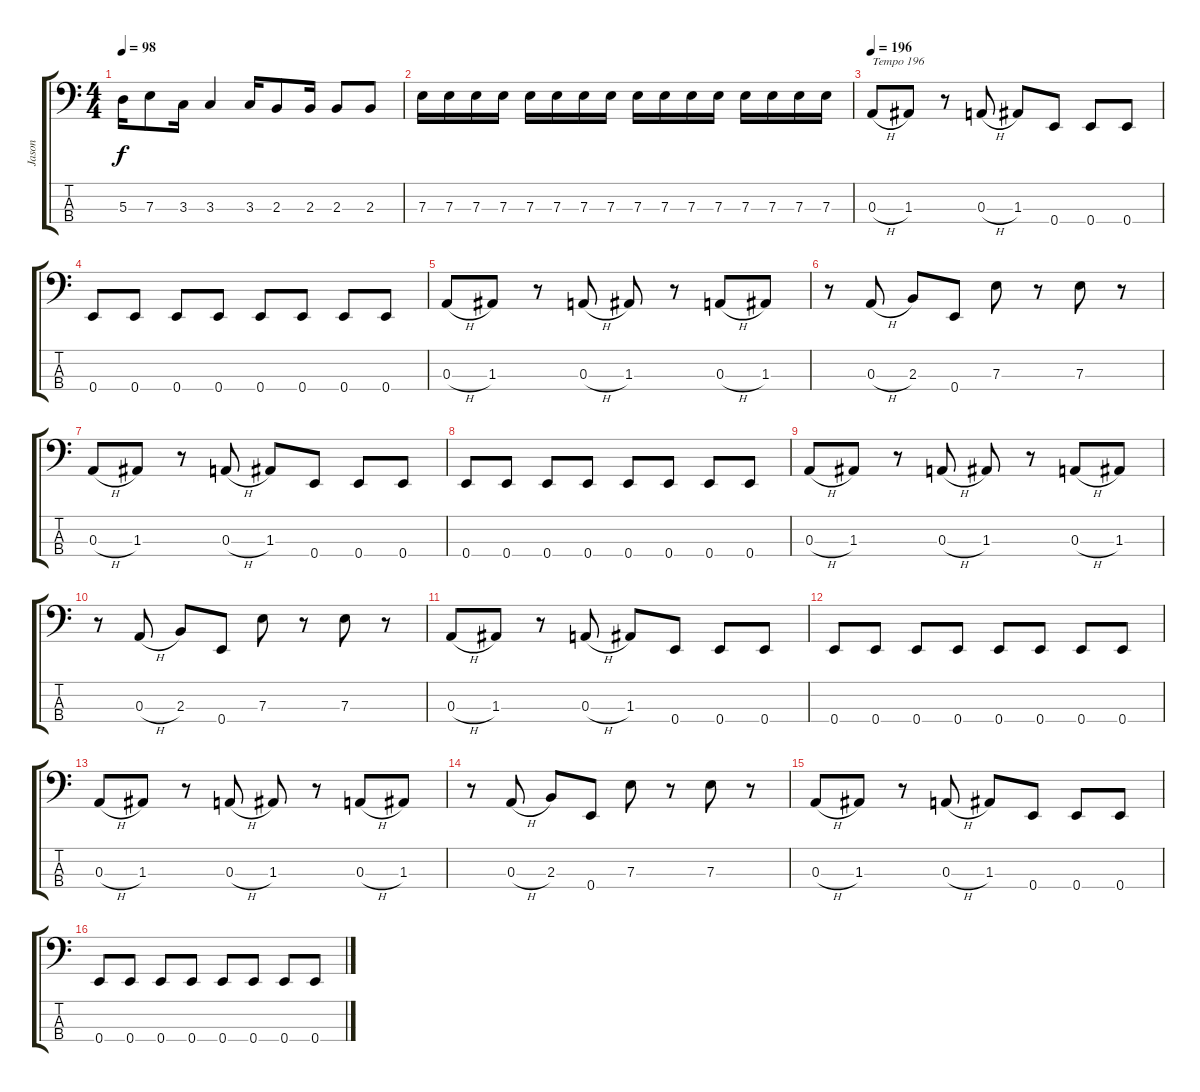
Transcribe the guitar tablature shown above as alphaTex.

\track ("Jason" "Jason") {instrument electricbasspick}
\staff {score tabs}
\tuning (G2 D2 A1 E1) {hide}
\ts (4 4)
\tempo 98
\clef f4
\ks c
5.3.16{dy f} 7.3.8 3.3.16 3.3.4 3.3.16 2.3.8 2.3.16 2.3.8 2.3.8 |
7.3.16 7.3.16 7.3.16 7.3.16 7.3.16 7.3.16 7.3.16 7.3.16 7.3.16 7.3.16 7.3.16 7.3.16 7.3.16 7.3.16 7.3.16 7.3.16 |
\tempo 196
0.3{h}.8{txt "Tempo 196"} 1.3.8 r.8 0.3{h}.8 1.3.8 0.4.8 0.4.8 0.4.8 |
0.4.8 0.4.8 0.4.8 0.4.8 0.4.8 0.4.8 0.4.8 0.4.8 |
0.3{h}.8 1.3.8 r.8 0.3{h}.8 1.3.8 r.8 0.3{h}.8 1.3.8 |
r.8 0.3{h}.8 2.3.8 0.4.8 7.3.8 r.8 7.3.8 r.8 |
0.3{h}.8 1.3.8 r.8 0.3{h}.8 1.3.8 0.4.8 0.4.8 0.4.8 |
0.4.8 0.4.8 0.4.8 0.4.8 0.4.8 0.4.8 0.4.8 0.4.8 |
0.3{h}.8 1.3.8 r.8 0.3{h}.8 1.3.8 r.8 0.3{h}.8 1.3.8 |
r.8 0.3{h}.8 2.3.8 0.4.8 7.3.8 r.8 7.3.8 r.8 |
0.3{h}.8 1.3.8 r.8 0.3{h}.8 1.3.8 0.4.8 0.4.8 0.4.8 |
0.4.8 0.4.8 0.4.8 0.4.8 0.4.8 0.4.8 0.4.8 0.4.8 |
0.3{h}.8 1.3.8 r.8 0.3{h}.8 1.3.8 r.8 0.3{h}.8 1.3.8 |
r.8 0.3{h}.8 2.3.8 0.4.8 7.3.8 r.8 7.3.8 r.8 |
0.3{h}.8 1.3.8 r.8 0.3{h}.8 1.3.8 0.4.8 0.4.8 0.4.8 |
0.4.8 0.4.8 0.4.8 0.4.8 0.4.8 0.4.8 0.4.8 0.4.8
